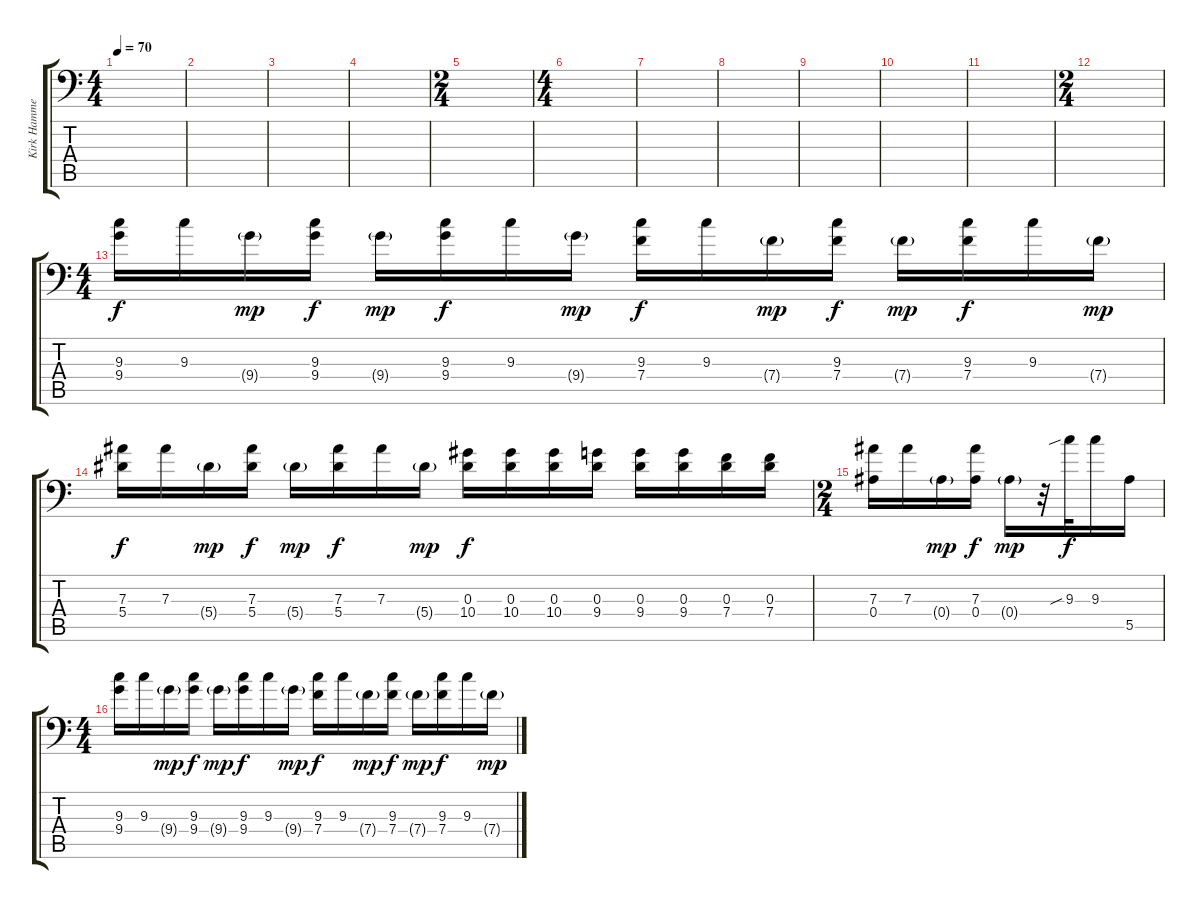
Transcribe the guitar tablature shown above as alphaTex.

\track ("Kirk Hammett" "Kirk Hamme") {instrument electricguitarjazz}
\staff {score tabs}
\tuning (C4 G3 Eb3 Bb2 F2 Bb1) {hide}
\ts (4 4)
\tempo 70
\clef f4
\ks c
|
|
|
|
\ts (2 4)
|
\ts (4 4)
|
|
|
|
|
|
\ts (2 4)
|
\ts (4 4)
(9.3 9.4).16 9.3.16 9.4{g}.16{dy mp} (9.3 9.4).16{dy f} 9.4{g}.16{dy mp} (9.3 9.4).16{dy f} 9.3.16 9.4{g}.16{dy mp} (9.3 7.4).16{dy f} 9.3.16 7.4{g}.16{dy mp} (9.3 7.4).16{dy f} 7.4{g}.16{dy mp} (9.3 7.4).16{dy f} 9.3.16 7.4{g}.16{dy mp} |
(7.3 5.4).16{dy f} 7.3.16 5.4{g}.16{dy mp} (7.3 5.4).16{dy f} 5.4{g}.16{dy mp} (7.3 5.4).16{dy f} 7.3.16 5.4{g}.16{dy mp} (0.3 10.4).16{dy f} (0.3 10.4).16 (0.3 10.4).16 (0.3 9.4).16 (0.3 9.4).16 (0.3 9.4).16 (0.3 7.4).16 (0.3 7.4).16 |
\ts (2 4)
(7.3 0.4).16 7.3.16 0.4{g}.16{dy mp} (7.3 0.4).16{dy f} 0.4{g}.16{dy mp} r.32 9.3{sib}.32{dy f} 9.3.16 5.5.16 |
\ts (4 4)
(9.3 9.4).16 9.3.16 9.4{g}.16{dy mp} (9.3 9.4).16{dy f} 9.4{g}.16{dy mp} (9.3 9.4).16{dy f} 9.3.16 9.4{g}.16{dy mp} (9.3 7.4).16{dy f} 9.3.16 7.4{g}.16{dy mp} (9.3 7.4).16{dy f} 7.4{g}.16{dy mp} (9.3 7.4).16{dy f} 9.3.16 7.4{g}.16{dy mp}
